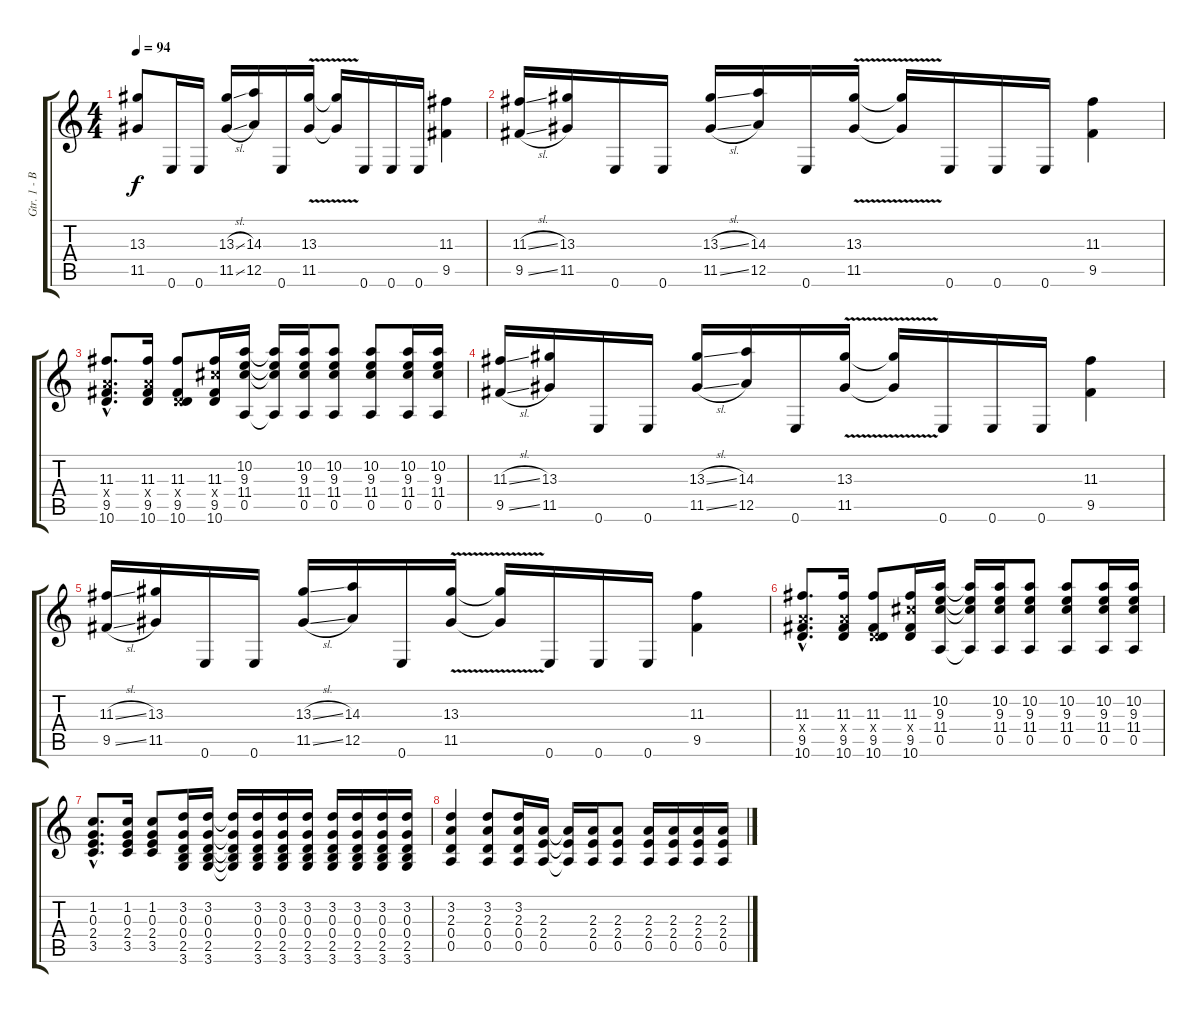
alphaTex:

\track ("Gtr. 1 - Billy" "Gtr. 1 - B") {instrument overdrivenguitar}
\staff {score tabs}
\tuning (E4 B3 G3 D3 A2 E2) {hide}
\ts (4 4)
\tempo 94
\clef g2
\ks c
(13.3 11.5).8{dy f} 0.6.16 0.6.16 (13.3{sl} 11.5{sl}).16 (14.3 12.5).16 0.6.16 (13.3{v} 11.5{v}).16 (13.3{t} 11.5{t}).16 0.6.16 0.6.16 0.6.16 (11.3 9.5).4 |
(11.3{sl} 9.5{sl}).16 (13.3 11.5).16 0.6.16 0.6.16 (13.3{sl} 11.5{sl}).16 (14.3 12.5).16 0.6.16 (13.3{v} 11.5{v}).16 (13.3{t} 11.5{t}).16 0.6.16 0.6.16 0.6.16 (11.3 9.5).4 |
(11.3{hac} 7.4{hac x} 9.5{hac} 10.6{hac}).8{d} (11.3 7.4{x} 9.5 10.6).16 (11.3 0.4{x} 9.5 10.6).8 (11.3 11.4{x} 9.5 10.6).16 (10.2 9.3 11.4 0.5).16 (10.2{t} 9.3{t} 11.4{t} 0.5{t}).16 (10.2 9.3 11.4 0.5).16 (10.2 9.3 11.4 0.5).8 (10.2 9.3 11.4 0.5).8 (10.2 9.3 11.4 0.5).16 (10.2 9.3 11.4 0.5).16 |
(11.3{sl} 9.5{sl}).16 (13.3 11.5).16 0.6.16 0.6.16 (13.3{sl} 11.5{sl}).16 (14.3 12.5).16 0.6.16 (13.3{v} 11.5{v}).16 (13.3{t} 11.5{t}).16 0.6.16 0.6.16 0.6.16 (11.3 9.5).4 |
(11.3{sl} 9.5{sl}).16 (13.3 11.5).16 0.6.16 0.6.16 (13.3{sl} 11.5{sl}).16 (14.3 12.5).16 0.6.16 (13.3{v} 11.5{v}).16 (13.3{t} 11.5{t}).16 0.6.16 0.6.16 0.6.16 (11.3 9.5).4 |
(11.3{hac} 7.4{hac x} 9.5{hac} 10.6{hac}).8{d} (11.3 7.4{x} 9.5 10.6).16 (11.3 0.4{x} 9.5 10.6).8 (11.3 11.4{x} 9.5 10.6).16 (10.2 9.3 11.4 0.5).16 (10.2{t} 9.3{t} 11.4{t} 0.5{t}).16 (10.2 9.3 11.4 0.5).16 (10.2 9.3 11.4 0.5).8 (10.2 9.3 11.4 0.5).8 (10.2 9.3 11.4 0.5).16 (10.2 9.3 11.4 0.5).16 |
(1.2{hac} 0.3{hac} 2.4{hac} 3.5{hac}).8{d} (1.2 0.3 2.4 3.5).16 (1.2 0.3 2.4 3.5).8 (3.2 0.3 0.4 2.5 3.6).16 (3.2 0.3 0.4 2.5 3.6).16 (3.2{t} 0.3{t} 0.4{t} 2.5{t} 3.6{t}).16 (3.2 0.3 0.4 2.5 3.6).16 (3.2 0.3 0.4 2.5 3.6).16 (3.2 0.3 0.4 2.5 3.6).16 (3.2 0.3 0.4 2.5 3.6).16 (3.2 0.3 0.4 2.5 3.6).16 (3.2 0.3 0.4 2.5 3.6).16 (3.2 0.3 0.4 2.5 3.6).16 |
(3.2 2.3 0.4 0.5).4 (3.2 2.3 0.4 0.5).8 (3.2 2.3 0.4 0.5).16 (2.3 2.4 0.5).16 (2.3{t} 2.4{t} 0.5{t}).16 (2.3 2.4 0.5).16 (2.3 2.4 0.5).8 (2.3 2.4 0.5).16 (2.3 2.4 0.5).16 (2.3 2.4 0.5).16 (2.3 2.4 0.5).16
